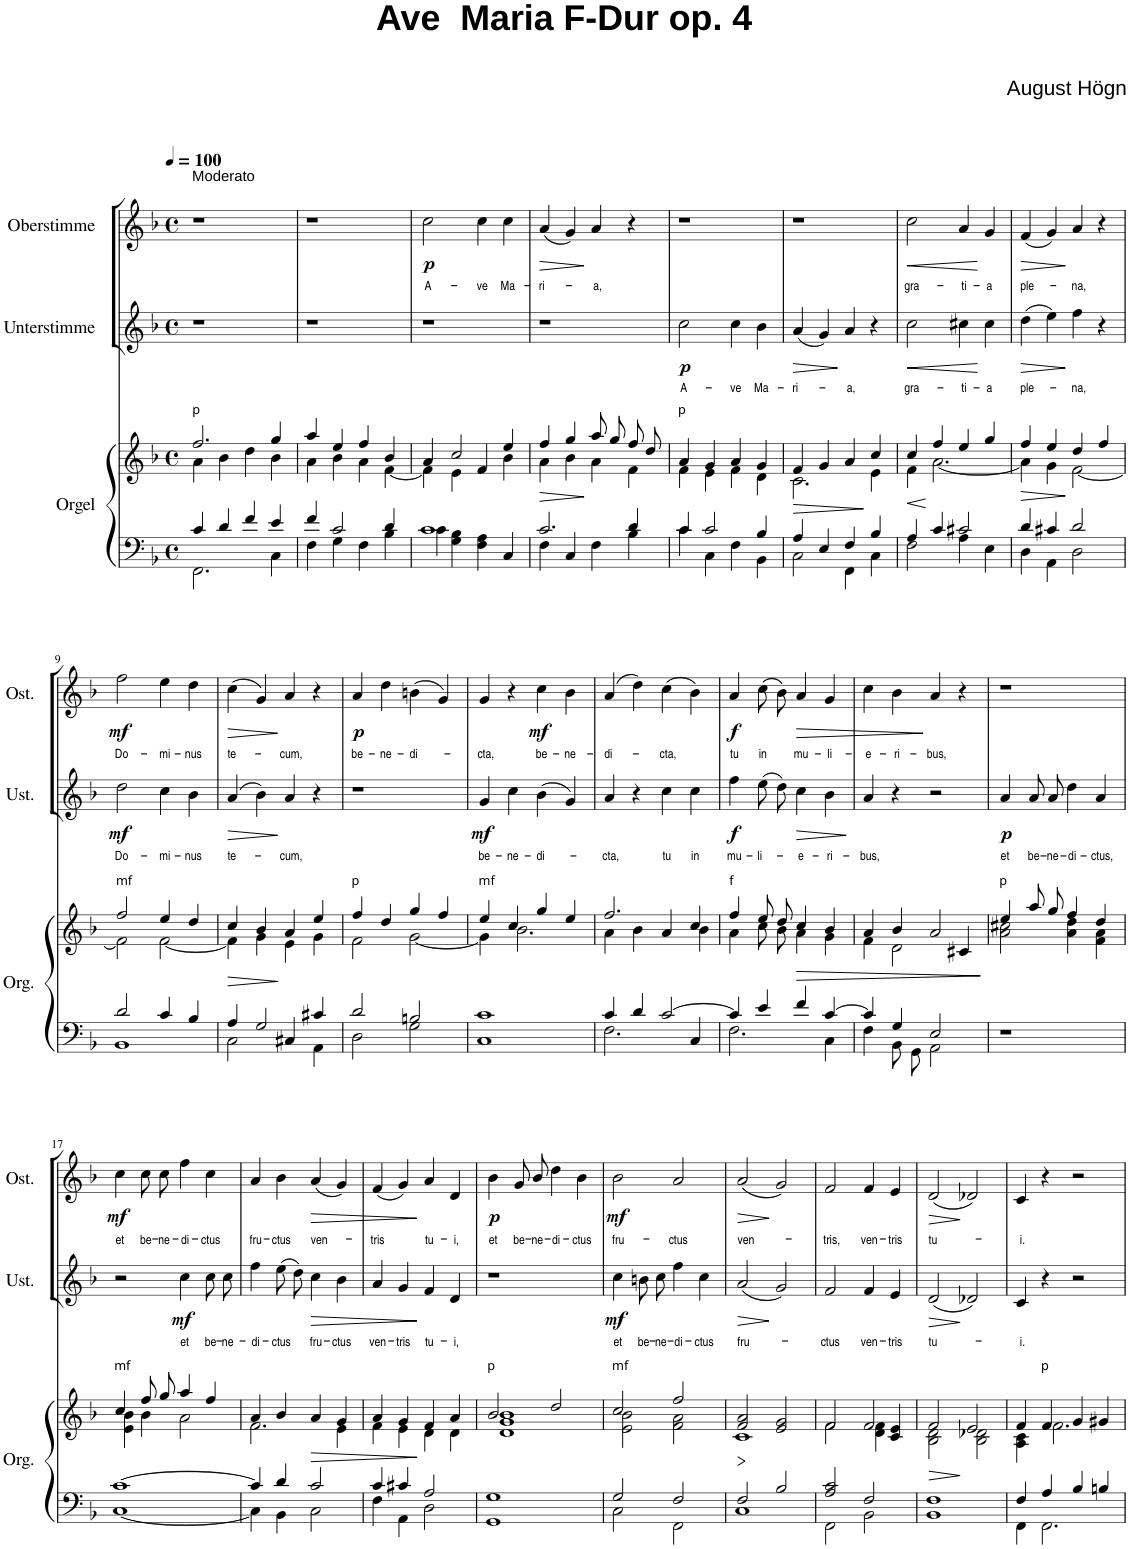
**kern	**kern	**dynam	**kern	**text	**dynam	**kern	**text	**dynam
*part3	*part3	*part3	*part2	*part2	*part2	*part1	*part1	*part1
*staff4	*staff3	*staff3/4	*staff2	*staff2	*staff2	*staff1	*staff1	*staff1
*I"Orgel	*	*	*I"Unterstimme	*	*	*I"Oberstimme	*	*
*I'Org.	*	*	*I'Ust.	*	*	*I'Ost.	*	*
*clefF4	*clefG2	*	*clefG2	*	*	*clefG2	*	*
*k[b-]	*k[b-]	*	*k[b-]	*	*	*k[b-]	*	*
*F:	*F:	*	*F:	*	*	*F:	*	*
*M4/4	*M4/4	*	*M4/4	*	*	*M4/4	*	*
*met(c)	*met(c)	*	*met(c)	*	*	*met(c)	*	*
*MM100	*MM100	*	*MM100	*	*	*MM100	*	*
=1	=1	=1	=1	=1	=1	=1	=1	=1
*^	*^	*	*	*	*	*	*	*
!	!	!	!	!	!	!	!	!LO:TX:a:t=Moderato	!	!
!	!	!LO:TX:a:t=p	!	!	!	!	!	!	!	!
4c/	2.FF\	2.ff/	4a\	.	1r	.	.	1r	.	.
4d/	.	.	4b-\	.	.	.	.	.	.	.
4f/	.	.	4dd\	.	.	.	.	.	.	.
4e/	4C\	4gg/	4b-\	.	.	.	.	.	.	.
=2	=2	=2	=2	=2	=2	=2	=2	=2	=2	=2
4f/	4F\	4aa/	4a\	.	1r	.	.	1r	.	.
2c/	4G\	4ee/	4b-\	.	.	.	.	.	.	.
.	4F\	4ff/	4a\	.	.	.	.	.	.	.
4d/	4B-\	4b-/	[4f\	.	.	.	.	.	.	.
=3	=3	=3	=3	=3	=3	=3	=3	=3	=3	=3
!	!	!	!	!	!	!	!	!	!LO:LY:b	!LO:DY:b
1c	4c\	4a/	4f\]	.	1r	.	.	2cc\	A-	p
.	4G\ 4B-\	2cc/	4e\	.	.	.	.	.	.	.
!	!	!	!	!	!	!	!	!	!LO:LY:b	!
.	4F\ 4A\	.	4f/	.	.	.	.	4cc\	-ve	.
!	!	!	!	!	!	!	!	!	!LO:LY:b	!
.	4C/	4ee/	4b-\	.	.	.	.	4cc\	Ma-	.
=4	=4	=4	=4	=4	=4	=4	=4	=4	=4	=4
!	!	!	!	!LO:HP:b	!	!	!	!	!LO:LY:b	!LO:HP:b
2.c/	4F\	4ff/	4a\	>	1r	.	.	(4a/	-ri-	>
.	4C/	4gg/	4b-\	.	.	.	.	4g/)	.	.
!	!	!	!	!	!	!	!	!	!LO:LY:b	!
.	4F\	8aa/L	4a\	]	.	.	.	4a/	-a,	]
.	.	8gg/J	.	.	.	.	.	.	.	.
4d/	4B-\	8ff/L	4f\	.	.	.	.	4r	.	.
.	.	8dd/J	.	.	.	.	.	.	.	.
=5	=5	=5	=5	=5	=5	=5	=5	=5	=5	=5
!	!	!LO:TX:a:t=p	!	!	!	!	!	!	!	!
!	!	!	!	!	!	!LO:LY:b	!LO:DY:b	!	!	!
4c/	4c\	4a/	4f\	.	2cc\	A-	p	1r	.	.
2c/	4C\	4g/	4e\	.	.	.	.	.	.	.
!	!	!	!	!	!	!LO:LY:b	!	!	!	!
.	4F\	4a/	4f\	.	4cc\	-ve	.	.	.	.
!	!	!	!	!	!	!LO:LY:b	!	!	!	!
4B-/	4BB-\	4g/	4d\	.	4b-\	Ma-	.	.	.	.
=6	=6	=6	=6	=6	=6	=6	=6	=6	=6	=6
!	!	!	!	!LO:HP:b	!	!LO:LY:b	!LO:HP:b	!	!	!
4A/	2C\	4f/	2.c\	>	(4a/	-ri-	>	1r	.	.
4E/	.	4g/	.	.	4g/)	.	.	.	.	.
!	!	!	!	!	!	!LO:LY:b	!	!	!	!
4F/	4FF\	4a/	.	.	4a/	-a,	]	.	.	.
4B-/	4C\	4cc/	4e\	]	4r	.	.	.	.	.
=7	=7	=7	=7	=7	=7	=7	=7	=7	=7	=7
!	!	!	!	!LO:HP:b	!	!LO:LY:b	!LO:HP:b	!	!LO:LY:b	!LO:HP:b
4A/	2F\	4cc/	4f\	<	2cc\	gra-	<	2cc\	gra-	<
4c/	.	4ff/	[2.a\	[	.	.	.	.	.	.
!	!	!	!	!	!	!LO:LY:b	!	!	!LO:LY:b	!
2c#X/	4A\	4ee/	.	.	4cc#X\	-ti-	.	4a/	-ti-	.
!	!	!	!	!	!	!LO:LY:b	!	!	!LO:LY:b	!
.	4E\	4gg/	.	.	4cc#\	-a	[	4g/	-a	[
=8	=8	=8	=8	=8	=8	=8	=8	=8	=8	=8
!	!	!	!	!LO:HP:b	!	!LO:LY:b	!LO:HP:b	!	!LO:LY:b	!LO:HP:b
4d/	4D\	4ff/	4a\]	>	(4dd\	ple-	>	(4f/	ple-	>
4c#X/	4AA\	4ee/	4g\	.	4ee\)	.	.	4g/)	.	.
!	!	!	!	!	!	!LO:LY:b	!	!	!LO:LY:b	!
2d/	2D\	4dd/	[2f\	]	4ff\	-na,	]	4a/	-na,	]
.	.	4ff/	.	.	4r	.	.	4r	.	.
!!LO:LB:g=z
=9	=9	=9	=9	=9	=9	=9	=9	=9	=9	=9
!	!	!LO:TX:a:t=mf	!	!	!	!	!	!	!	!
!	!	!	!	!	!	!LO:LY:b	!LO:DY:b	!	!LO:LY:b	!LO:DY:b
2d/	1BB-	2ff/	2f\]	.	2dd\	Do-	mf	2ff\	Do-	mf
!	!	!	!	!	!	!LO:LY:b	!	!	!LO:LY:b	!
4c/	.	4ee/	[2f\	.	4cc\	-mi-	.	4ee\	-mi-	.
!	!	!	!	!	!	!LO:LY:b	!	!	!LO:LY:b	!
4B-/	.	4dd/	.	.	4b-\	-nus	.	4dd\	-nus	.
=10	=10	=10	=10	=10	=10	=10	=10	=10	=10	=10
!	!	!	!	!LO:HP:b	!	!LO:LY:b	!LO:HP:b	!	!LO:LY:b	!LO:HP:b
4A/	2C\	4cc/	4f\]	>	(4a/	te-	>	(4cc\	te-	>
2G/	.	4b-/	4g\	.	4b-\)	.	.	4g/)	.	.
!	!	!	!	!	!	!LO:LY:b	!	!	!LO:LY:b	!
.	4C#X/	4a/	4e\	]	4a/	-cum,	]	4a/	-cum,	]
4c#X/	4AA\	4ee/	4g\	.	4r	.	.	4r	.	.
=11	=11	=11	=11	=11	=11	=11	=11	=11	=11	=11
!	!	!LO:TX:a:t=p	!	!	!	!	!	!	!	!
!	!	!	!	!	!	!	!	!	!LO:LY:b	!LO:DY:b
2d/	2D\	4ff/	2f\	.	1r	.	.	4a/	be-	p
!	!	!	!	!	!	!	!	!	!LO:LY:b	!
.	.	4dd/	.	.	.	.	.	4dd\	-ne-	.
!	!	!	!	!	!	!	!	!	!LO:LY:b	!
2Bn/	2G\	4gg/	[2g\	.	.	.	.	(4bn\	-di-	.
.	.	4ff/	.	.	.	.	.	4g/)	.	.
=12	=12	=12	=12	=12	=12	=12	=12	=12	=12	=12
!	!	!LO:TX:a:t=mf	!	!	!	!	!	!	!	!
!	!	!	!	!	!	!LO:LY:b	!LO:DY:b	!	!LO:LY:b	!
1c	1C	4ee/	4g\]	.	4g/	be-	mf	4g/	-cta,	.
!	!	!	!	!	!	!LO:LY:b	!	!	!	!
.	.	4cc/	2.b-\	.	4cc\	-ne-	.	4r	.	.
!	!	!	!	!	!	!LO:LY:b	!	!	!LO:LY:b	!LO:DY:b
.	.	4gg/	.	.	(4b-\	-di-	.	4cc\	be-	mf
!	!	!	!	!	!	!	!	!	!LO:LY:b	!
.	.	4ee/	.	.	4g/)	.	.	4b-\	-ne-	.
=13	=13	=13	=13	=13	=13	=13	=13	=13	=13	=13
!	!	!	!	!	!	!LO:LY:b	!	!	!LO:LY:b	!
4c/	2.F\	2.ff/	4a\	.	4a/	-cta,	.	(4a/	-di-	.
4d/	.	.	4b-\	.	4r	.	.	4dd\)	.	.
!	!	!	!	!	!	!LO:LY:b	!	!	!LO:LY:b	!
[2c/	.	.	4a/	.	4cc\	tu	.	(4cc\	-cta,	.
!	!	!	!	!	!	!LO:LY:b	!	!	!	!
.	4C/	4cc/	4b-\	.	4cc\	in	.	4b-\)	.	.
=14	=14	=14	=14	=14	=14	=14	=14	=14	=14	=14
!	!	!LO:TX:a:t=f	!	!	!	!	!	!	!	!
!	!	!	!	!	!	!LO:LY:b	!LO:DY:b	!	!LO:LY:b	!LO:DY:b
4c/]	2.F\	4ff/	4a\	.	4ff\	mu-	f	4a/	tu	f
!	!	!	!	!	!	!LO:LY:b	!	!	!LO:LY:b	!
4e/	.	8ee/L	8cc\L	.	(8ee\L	-li-	.	(8cc\L	in	.
.	.	8dd/J	8b-\J	.	8dd\J)	.	.	8b-\J)	.	.
!	!	!	!	!LO:HP:b	!	!LO:LY:b	!LO:HP:b	!	!LO:LY:b	!LO:HP:b
4f/	.	4cc/	4a\	>	4cc\	-e-	>	4a/	mu-	>
!	!	!	!	!	!	!LO:LY:b	!	!	!LO:LY:b	!
[4c/	4C\	4b-/	4g\	.	4b-\	-ri-	.	4g/	-li-	.
*v	*v	*	*	*	*	*	*	*	*	*
*	*v	*v	*	*	*	*	*	*	*
.	.	.	.	.	]	.	.	.
=15	=15	=15	=15	=15	=15	=15	=15	=15
*^	*^	*	*	*	*	*	*	*
!	!	!	!	!	!	!LO:LY:b	!	!	!LO:LY:b	!
4c/]	4F\	4a/	4f\	.	4a/	-bus,	.	4cc\	-e-	.
!	!	!	!	!	!	!	!	!	!LO:LY:b	!
4G/	8BB-\L	4b-/	2d\	.	4r	.	.	4b-\	-ri-	.
.	8GG\J	.	.	.	.	.	.	.	.	.
!	!	!	!	!	!	!	!	!	!LO:LY:b	!
2E/	2AA\	2a/	.	.	2r	.	.	4a/	-bus,	]
.	.	.	4c#X/	.	.	.	.	4r	.	.
*v	*v	*	*	*	*	*	*	*	*	*
*	*v	*v	*	*	*	*	*	*	*
.	.	]	.	.	.	.	.	.
=16	=16	=16	=16	=16	=16	=16	=16	=16
*	*^	*	*	*	*	*	*	*
!	!LO:TX:a:t=p	!	!	!	!	!	!	!	!
!	!	!	!	!	!LO:LY:b	!LO:DY:b	!	!	!
1r	4ee/	2a\ 2cc#X\	.	4a/	et	p	1r	.	.
!	!	!	!	!	!LO:LY:b	!	!	!	!
.	8aa/L	.	.	8a/L	be-	.	.	.	.
!	!	!	!	!	!LO:LY:b	!	!	!	!
.	8gg/J	.	.	8a/J	-ne-	.	.	.	.
!	!	!	!	!	!LO:LY:b	!	!	!	!
.	4ff/	4a\ 4dd\	.	4dd\	-di-	.	.	.	.
!	!	!	!	!	!LO:LY:b	!	!	!	!
.	4dd/	4f\ 4a\	.	4a/	-ctus,	.	.	.	.
!!LO:LB:g=z
=17	=17	=17	=17	=17	=17	=17	=17	=17	=17
*^	*	*	*	*	*	*	*	*	*
!	!	!LO:TX:a:t=mf	!	!	!	!	!	!	!	!
!	!	!	!	!	!	!	!	!	!LO:LY:b	!LO:DY:b
[1c	[1C	4cc/	4e\ 4b-\	.	2r	.	.	4cc\	et	mf
!	!	!	!	!	!	!	!	!	!LO:LY:b	!
.	.	8ff/L	4b-\	.	.	.	.	8cc\L	be-	.
!	!	!	!	!	!	!	!	!	!LO:LY:b	!
.	.	8gg/J	.	.	.	.	.	8cc\J	-ne-	.
!	!	!	!	!	!	!LO:LY:b	!LO:DY:b	!	!LO:LY:b	!
.	.	4aa/	2a\	.	4cc\	et	mf	4ff\	-di-	.
!	!	!	!	!	!	!LO:LY:b	!	!	!LO:LY:b	!
.	.	4ff/	.	.	8cc\L	be-	.	4cc\	-ctus	.
!	!	!	!	!	!	!LO:LY:b	!	!	!	!
.	.	.	.	.	8cc\J	-ne-	.	.	.	.
=18	=18	=18	=18	=18	=18	=18	=18	=18	=18	=18
!	!	!	!	!	!	!LO:LY:b	!	!	!LO:LY:b	!
4c/]	4C\]	4a/	2.f\	.	4ff\	-di-	.	4a/	fru-	.
!	!	!	!	!	!	!LO:LY:b	!	!	!LO:LY:b	!
4d/	4BB-\	4b-/	.	.	(8ee\L	-ctus	.	4b-\	-ctus	.
.	.	.	.	.	8dd\J)	.	.	.	.	.
!	!	!	!	!LO:HP:b	!	!LO:LY:b	!LO:HP:b	!	!LO:LY:b	!LO:HP:b
2c/	2C\	4a/	.	>	4cc\	fru-	>	(4a/	ven-	>
!	!	!	!	!	!	!LO:LY:b	!	!	!	!
.	.	4g/	4e\	.	4b-\	-ctus	.	4g/)	.	.
=19	=19	=19	=19	=19	=19	=19	=19	=19	=19	=19
!	!	!	!	!	!	!LO:LY:b	!	!	!LO:LY:b	!
4c/	4F\	4a/	4f\	.	4a/	ven-	.	(4f/	-tris	.
!	!	!	!	!	!	!LO:LY:b	!	!	!	!
4c#X/	4AA\	4g/	4e\	.	4g/	-tris	.	4g/)	.	.
!	!	!	!	!	!	!LO:LY:b	!	!	!LO:LY:b	!
2A/	2D\	4f/	4d\	]	4f/	tu-	]	4a/	tu-	]
!	!	!	!	!	!	!LO:LY:b	!	!	!LO:LY:b	!
.	.	4a/	4d\	.	4d/	-i,	.	4d/	-i,	.
=20	=20	=20	=20	=20	=20	=20	=20	=20	=20	=20
!	!	!LO:TX:a:t=p	!	!	!	!	!	!	!	!
!	!	!	!	!	!	!	!	!	!LO:LY:b	!LO:DY:b
1G	1GG	2b-/	1d 1g 1b-	.	1r	.	.	4b-\	et	p
!	!	!	!	!	!	!	!	!	!LO:LY:b	!
.	.	.	.	.	.	.	.	8g/L	be-	.
!	!	!	!	!	!	!	!	!	!LO:LY:b	!
.	.	.	.	.	.	.	.	8b-/J	-ne-	.
!	!	!	!	!	!	!	!	!	!LO:LY:b	!
.	.	2dd/	.	.	.	.	.	4dd\	-di-	.
!	!	!	!	!	!	!	!	!	!LO:LY:b	!
.	.	.	.	.	.	.	.	4b-\	-ctus	.
=21	=21	=21	=21	=21	=21	=21	=21	=21	=21	=21
!	!	!LO:TX:a:t=mf	!	!	!	!	!	!	!	!
!	!	!	!	!	!	!LO:LY:b	!LO:DY:b	!	!LO:LY:b	!LO:DY:b
2G/	2C\	2cc/	2e\ 2b-\	.	4cc\	et	mf	2b-\	fru-	mf
!	!	!	!	!	!	!LO:LY:b	!	!	!	!
.	.	.	.	.	8bn\L	be-	.	.	.	.
!	!	!	!	!	!	!LO:LY:b	!	!	!	!
.	.	.	.	.	8cc\J	-ne-	.	.	.	.
!	!	!	!	!	!	!LO:LY:b	!	!	!LO:LY:b	!
2F/	2FF\	2ff/	2f\ 2a\	.	4ff\	-di-	.	2a/	-ctus	.
!	!	!	!	!	!	!LO:LY:b	!	!	!	!
.	.	.	.	.	4cc\	-ctus	.	.	.	.
=22	=22	=22	=22	=22	=22	=22	=22	=22	=22	=22
!	!	!	!	!LO:HP:b	!	!LO:LY:b	!LO:HP:b	!	!LO:LY:b	!LO:HP:b
2F/	1C	2f/ 2a/	1c	>	(2a/	fru-	>	(2a/	ven-	>
2B-/	.	2e/ 2g/	.	.	2g/)	.	]	2g/)	.	]
=23	=23	=23	=23	=23	=23	=23	=23	=23	=23	=23
!	!	!	!	!	!	!LO:LY:b	!	!	!LO:LY:b	!
2A/ 2c/	2FF\	2f/	2f\	.	2f/	-ctus	.	2f/	-tris,	.
!	!	!	!	!	!	!LO:LY:b	!	!	!LO:LY:b	!
2F/	2BB-\	2f/	4d\ 4f\	.	4f/	ven-	.	4f/	ven-	.
!	!	!	!	!	!	!LO:LY:b	!	!	!LO:LY:b	!
.	.	.	4c/ 4e/	.	4e/	-tris	.	4e/	-tris	.
=24	=24	=24	=24	=24	=24	=24	=24	=24	=24	=24
!	!	!	!	!	!	!LO:LY:b	!LO:HP:b	!	!LO:LY:b	!LO:HP:b
1F	1BB-	2f/	2B-\ 2d\	.	(2d/	tu-	>	(2d/	tu-	>
.	.	2e/	2B-\ 2d-X\	]	2d-X/)	.	]	2d-X/)	.	]
=25	=25	=25	=25	=25	=25	=25	=25	=25	=25	=25
!	!	!	!	!	!	!LO:LY:b	!	!	!LO:LY:b	!
4F/	4FF\	4f/	4A\ 4c\	.	4c/	-i.	.	4c/	-i.	.
!	!	!LO:TX:a:t=p	!	!	!	!	!	!	!	!
4A/	2.FF\	4f/	2.f\	.	4r	.	.	4r	.	.
4B-/	.	4g/	.	.	2r	.	.	2r	.	.
4Bn/	.	4g#X/	.	.	.	.	.	.	.	.
*v	*v	*	*	*	*	*	*	*	*	*
*	*v	*v	*	*	*	*	*	*	*
=	=	=	=	=	=	=	=	=
*-	*-	*-	*-	*-	*-	*-	*-	*-
